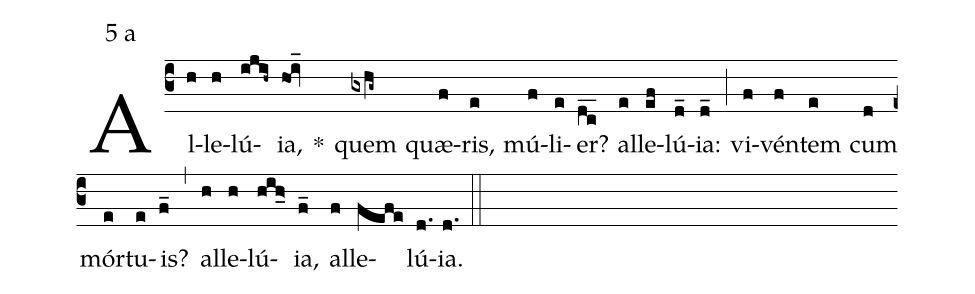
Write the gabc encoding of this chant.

mode:5 a;
%%
(c3) Al(h)le(h)lú(ijih~){ia},(hoi_) *() quem(gxhg~) quæ(f)ris,(e) mú(f)li(e)er?(dc__) al(e)le(ef)lú(d_){ia}:(d_) (;) vi(f)vén(f)tem(e) cum(d) mór(e)tu(e)is?(f_) (,) al(h)le(h)lú(hih>_0){ia},(f_) al(f)le(fefe)lú(d.){ia}.(d.) (::)
